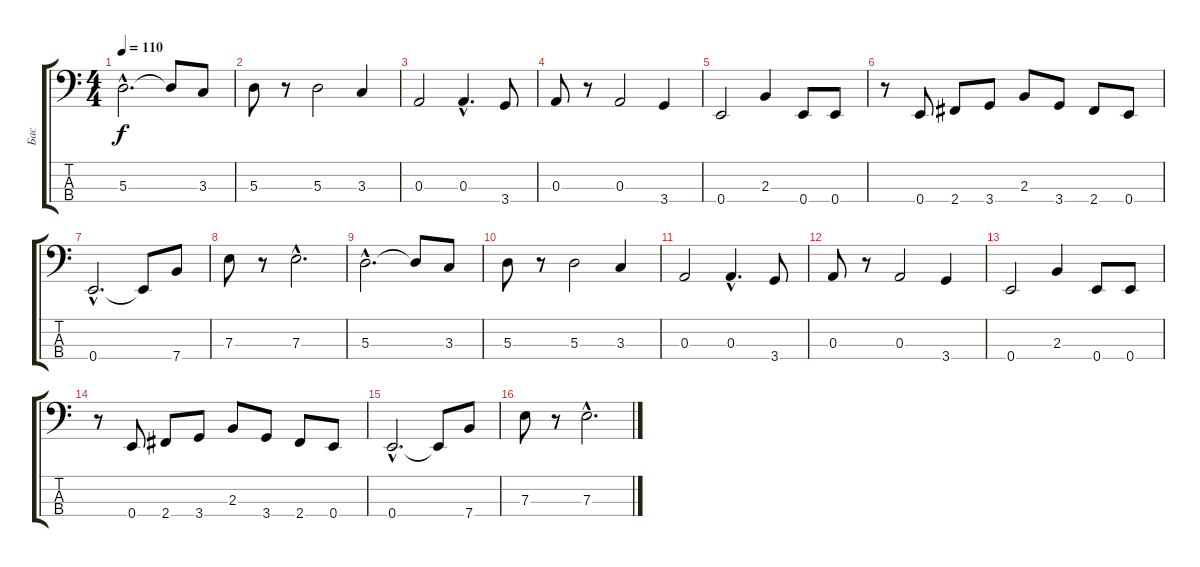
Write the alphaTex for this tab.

\track ("Бас" "Бас") {instrument electricbassfinger}
\staff {score tabs}
\tuning (G2 D2 A1 E1) {hide}
\ts (4 4)
\tempo 110
\clef f4
\ks c
5.3{hac}.2{d dy f} 5.3{t}.8 3.3.8 |
5.3.8 r.8 5.3.2 3.3.4 |
0.3.2 0.3{hac}.4{d} 3.4.8 |
0.3.8 r.8 0.3.2 3.4.4 |
0.4.2 2.3.4 0.4.8 0.4.8 |
r.8 0.4.8 2.4.8 3.4.8 2.3.8 3.4.8 2.4.8 0.4.8 |
0.4{hac}.2{d} 0.4{t}.8 7.4.8 |
7.3.8 r.8 7.3{hac}.2{d} |
5.3{hac}.2{d} 5.3{t}.8 3.3.8 |
5.3.8 r.8 5.3.2 3.3.4 |
0.3.2 0.3{hac}.4{d} 3.4.8 |
0.3.8 r.8 0.3.2 3.4.4 |
0.4.2 2.3.4 0.4.8 0.4.8 |
r.8 0.4.8 2.4.8 3.4.8 2.3.8 3.4.8 2.4.8 0.4.8 |
0.4{hac}.2{d} 0.4{t}.8 7.4.8 |
7.3.8 r.8 7.3{hac}.2{d}
